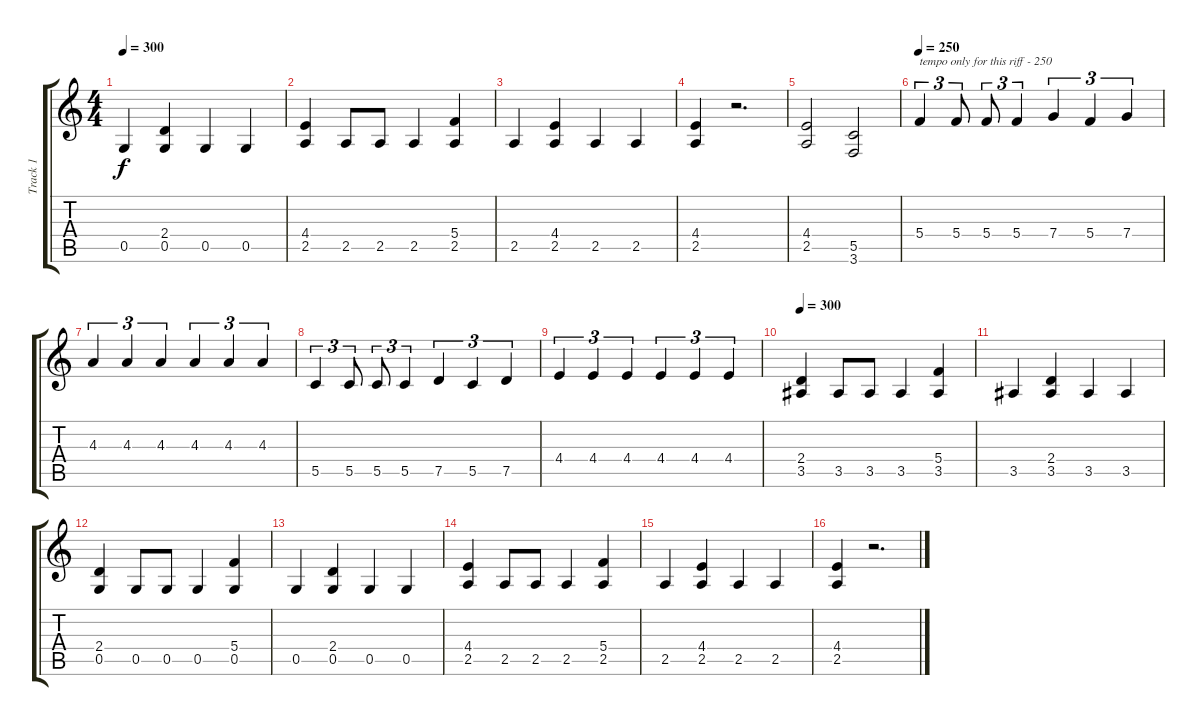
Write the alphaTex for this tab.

\track ("Track 1" "Track 1") {instrument distortionguitar}
\staff {score tabs}
\tuning (D4 A3 F3 C3 G2 D2) {hide}
\ts (4 4)
\tempo 300
\clef g2
\ks c
0.5.4{dy f} (2.4 0.5).4 0.5.4 0.5.4 |
(4.4 2.5).4 2.5.8 2.5.8 2.5.4 (5.4 2.5).4 |
2.5.4 (4.4 2.5).4 2.5.4 2.5.4 |
(4.4 2.5).4 r.2{d} |
(4.4 2.5).2 (5.5 3.6).2 |
\tempo 250
5.4.4{tu (3 2) txt "tempo only for this riff - 250"} 5.4.8{tu (3 2)} 5.4.8{tu (3 2)} 5.4.4{tu (3 2)} 7.4.4{tu (3 2)} 5.4.4{tu (3 2)} 7.4.4{tu (3 2)} |
4.3.4{tu (3 2)} 4.3.4{tu (3 2)} 4.3.4{tu (3 2)} 4.3.4{tu (3 2)} 4.3.4{tu (3 2)} 4.3.4{tu (3 2)} |
5.5.4{tu (3 2)} 5.5.8{tu (3 2)} 5.5.8{tu (3 2)} 5.5.4{tu (3 2)} 7.5.4{tu (3 2)} 5.5.4{tu (3 2)} 7.5.4{tu (3 2)} |
4.4.4{tu (3 2)} 4.4.4{tu (3 2)} 4.4.4{tu (3 2)} 4.4.4{tu (3 2)} 4.4.4{tu (3 2)} 4.4.4{tu (3 2)} |
\tempo 300
(2.4 3.5).4 3.5.8 3.5.8 3.5.4 (5.4 3.5).4 |
3.5.4 (2.4 3.5).4 3.5.4 3.5.4 |
(2.4 0.5).4 0.5.8 0.5.8 0.5.4 (5.4 0.5).4 |
0.5.4 (2.4 0.5).4 0.5.4 0.5.4 |
(4.4 2.5).4 2.5.8 2.5.8 2.5.4 (5.4 2.5).4 |
2.5.4 (4.4 2.5).4 2.5.4 2.5.4 |
(4.4 2.5).4 r.2{d}
